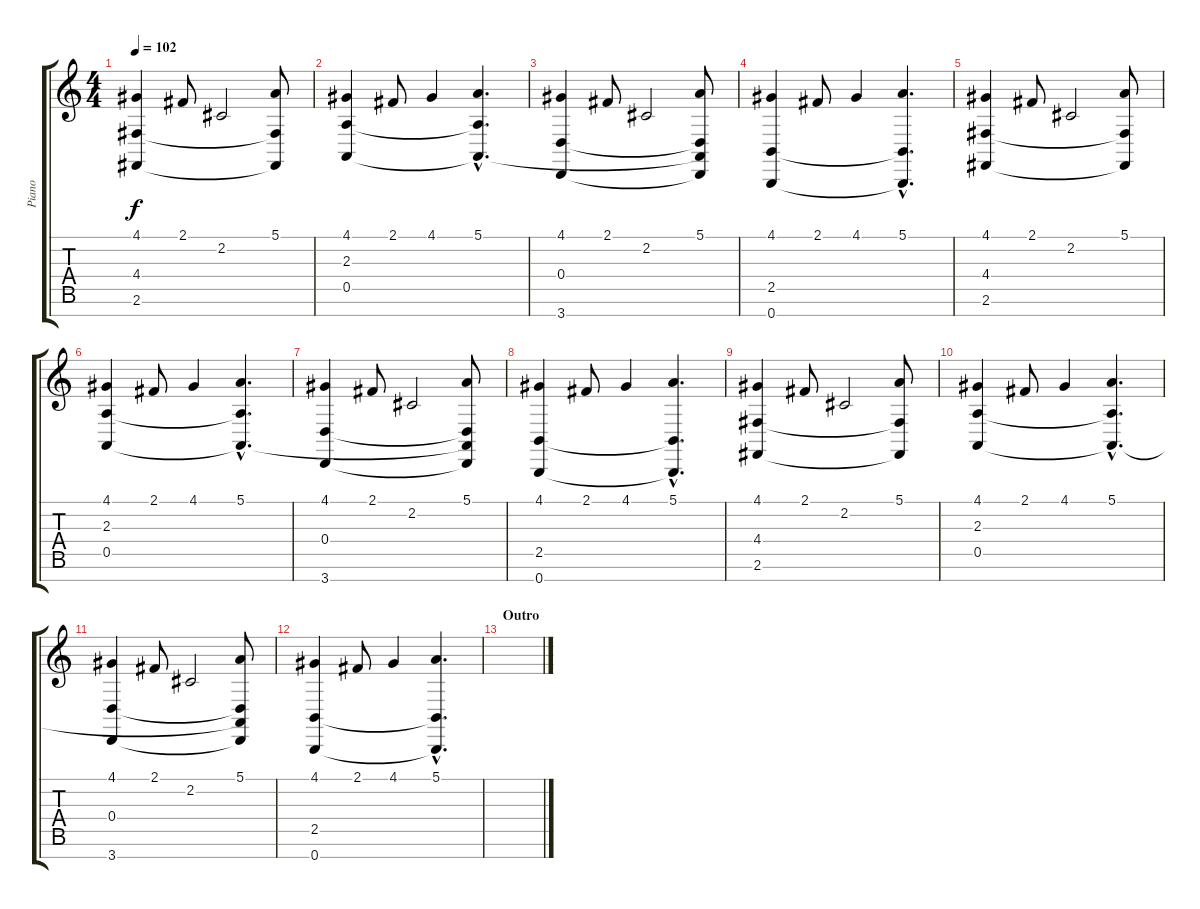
\track ("Piano" "Piano") {instrument electricgrandpiano}
\staff {score tabs}
\tuning (E4 B3 G3 D3 A2 E2 B1) {hide}
\ts (4 4)
\tempo 102
\clef g2
\ks c
(4.1 4.4 2.6).4{dy f} 2.1.8 2.2.2 (5.1 4.4{t} 2.6{t}).8 |
(4.1 2.3 0.5).4 2.1.8 4.1.4 (5.1{hac} 2.3{hac t} 0.5{hac t}).4{d} |
(4.1 0.4 3.7).4 2.1.8 2.2.2 (5.1 0.4{t} 0.5{t} 3.7{t}).8 |
(4.1 2.5 0.7).4 2.1.8 4.1.4 (5.1{hac} 2.5{hac t} 0.7{hac t}).4{d} |
(4.1 4.4 2.6).4 2.1.8 2.2.2 (5.1 4.4{t} 2.6{t}).8 |
(4.1 2.3 0.5).4 2.1.8 4.1.4 (5.1{hac} 2.3{hac t} 0.5{hac t}).4{d} |
(4.1 0.4 3.7).4 2.1.8 2.2.2 (5.1 0.4{t} 0.5{t} 3.7{t}).8 |
(4.1 2.5 0.7).4 2.1.8 4.1.4 (5.1{hac} 2.5{hac t} 0.7{hac t}).4{d} |
(4.1 4.4 2.6).4 2.1.8 2.2.2 (5.1 4.4{t} 2.6{t}).8 |
(4.1 2.3 0.5).4 2.1.8 4.1.4 (5.1{hac} 2.3{hac t} 0.5{hac t}).4{d} |
(4.1 0.4 3.7).4 2.1.8 2.2.2 (5.1 0.4{t} 0.5{t} 3.7{t}).8 |
(4.1 2.5 0.7).4 2.1.8 4.1.4 (5.1{hac} 2.5{hac t} 0.7{hac t}).4{d} |
\section ("" "Outro")
